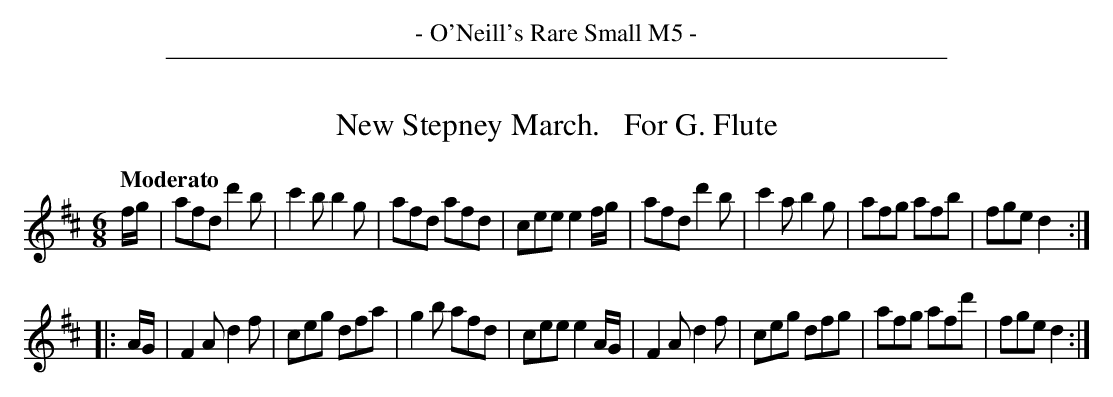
X:1
T: New Stepney March.   For G. Flute
Q: "Moderato"
M: 6/8
L: 1/8
K: D
f/g/ |\
afd d'2b | c'2b b2g | afd afd | cee e2 f/g/ |\
afd d'2b | c'2a b2g | afg afb | fge d2 ::
A/G/ |\
F2A d2f | ceg dfa | g2b afd | cee e2 A/G/ |\
F2A d2f | ceg dfg | afg afd' | fge d2 :|
